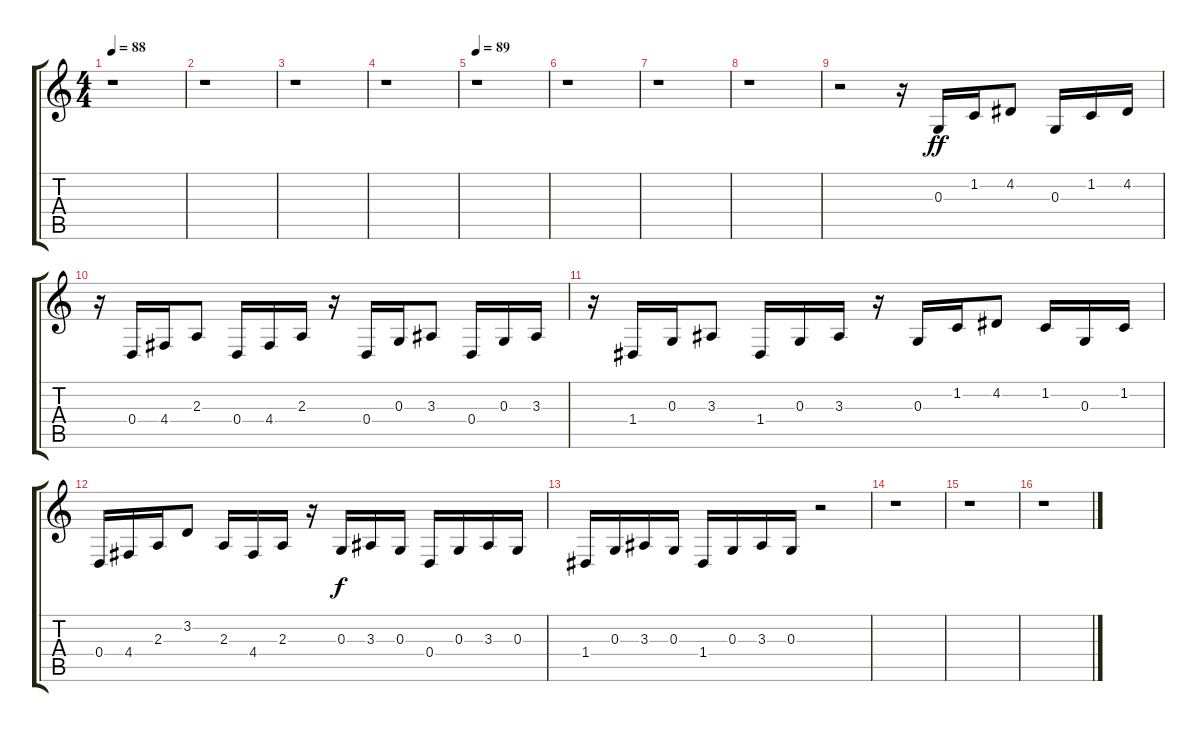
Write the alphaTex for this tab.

\track "" {instrument fx4atmosphere}
\staff {score tabs}
\tuning (E4 B3 G3 D3 A2 E2) {hide}
\ts (4 4)
\tempo 88
\clef g2
\ks c
r.1{dy ff instrument fx4atmosphere} |
r.1 |
r.1 |
r.1 |
\tempo 89
r.1 |
r.1 |
r.1 |
r.1 |
r.2 r.16 0.3.16 1.2.16 4.2.8 0.3.16 1.2.16 4.2.16 |
r.16 0.4.16 4.4.16 2.3.8 0.4.16 4.4.16 2.3.16 r.16 0.4.16 0.3.16 3.3.8 0.4.16 0.3.16 3.3.16 |
r.16 1.4.16 0.3.16 3.3.8 1.4.16 0.3.16 3.3.16 r.16 0.3.16 1.2.16 4.2.8 1.2.16 0.3.16 1.2.16 |
0.4.16 4.4.16 2.3.16 3.2.8 2.3.16 4.4.16 2.3.16 r.16 0.3.16{dy f} 3.3.16 0.3.16 0.4.16 0.3.16 3.3.16 0.3.16 |
1.4.16 0.3.16 3.3.16 0.3.16 1.4.16 0.3.16 3.3.16 0.3.16 r.2 |
r.1 |
r.1 |
r.1
